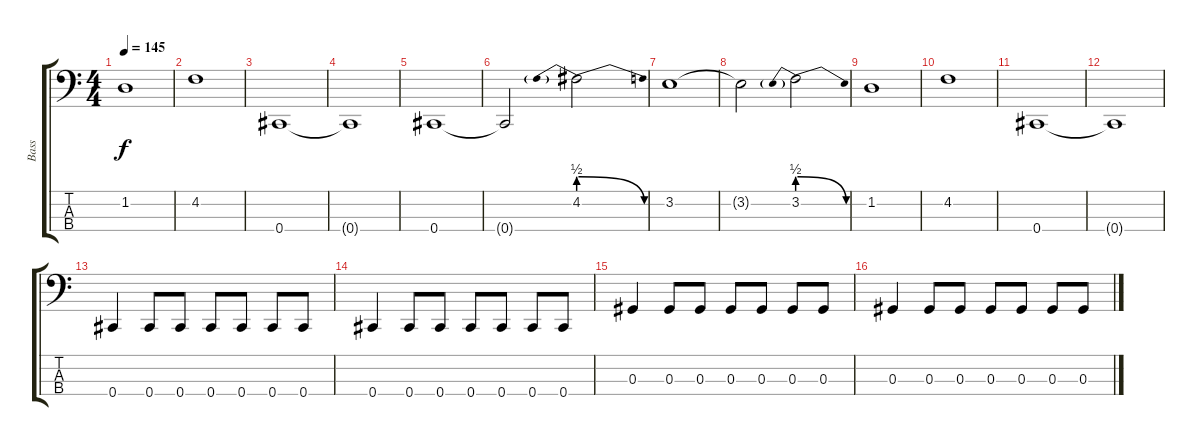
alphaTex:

\track ("Bass" "Bass") {instrument electricbasspick}
\staff {score tabs}
\tuning (Gb2 Db2 Ab1 Db1) {hide}
\ts (4 4)
\tempo 145
\clef f4
\ks c
1.2.1{dy f} |
4.2.1 |
0.4.1 |
0.4{t}.1 |
0.4.1 |
0.4{t}.2 4.2{be (prebendrelease 0 2 60 0)}.2 |
3.2.1 |
3.2{t}.2 3.2{be (prebendrelease 0 2 60 0)}.2 |
1.2.1 |
4.2.1 |
0.4.1 |
0.4{t}.1 |
0.4.4 0.4.8 0.4.8 0.4.8 0.4.8 0.4.8 0.4.8 |
0.4.4 0.4.8 0.4.8 0.4.8 0.4.8 0.4.8 0.4.8 |
0.3.4 0.3.8 0.3.8 0.3.8 0.3.8 0.3.8 0.3.8 |
0.3.4 0.3.8 0.3.8 0.3.8 0.3.8 0.3.8 0.3.8
